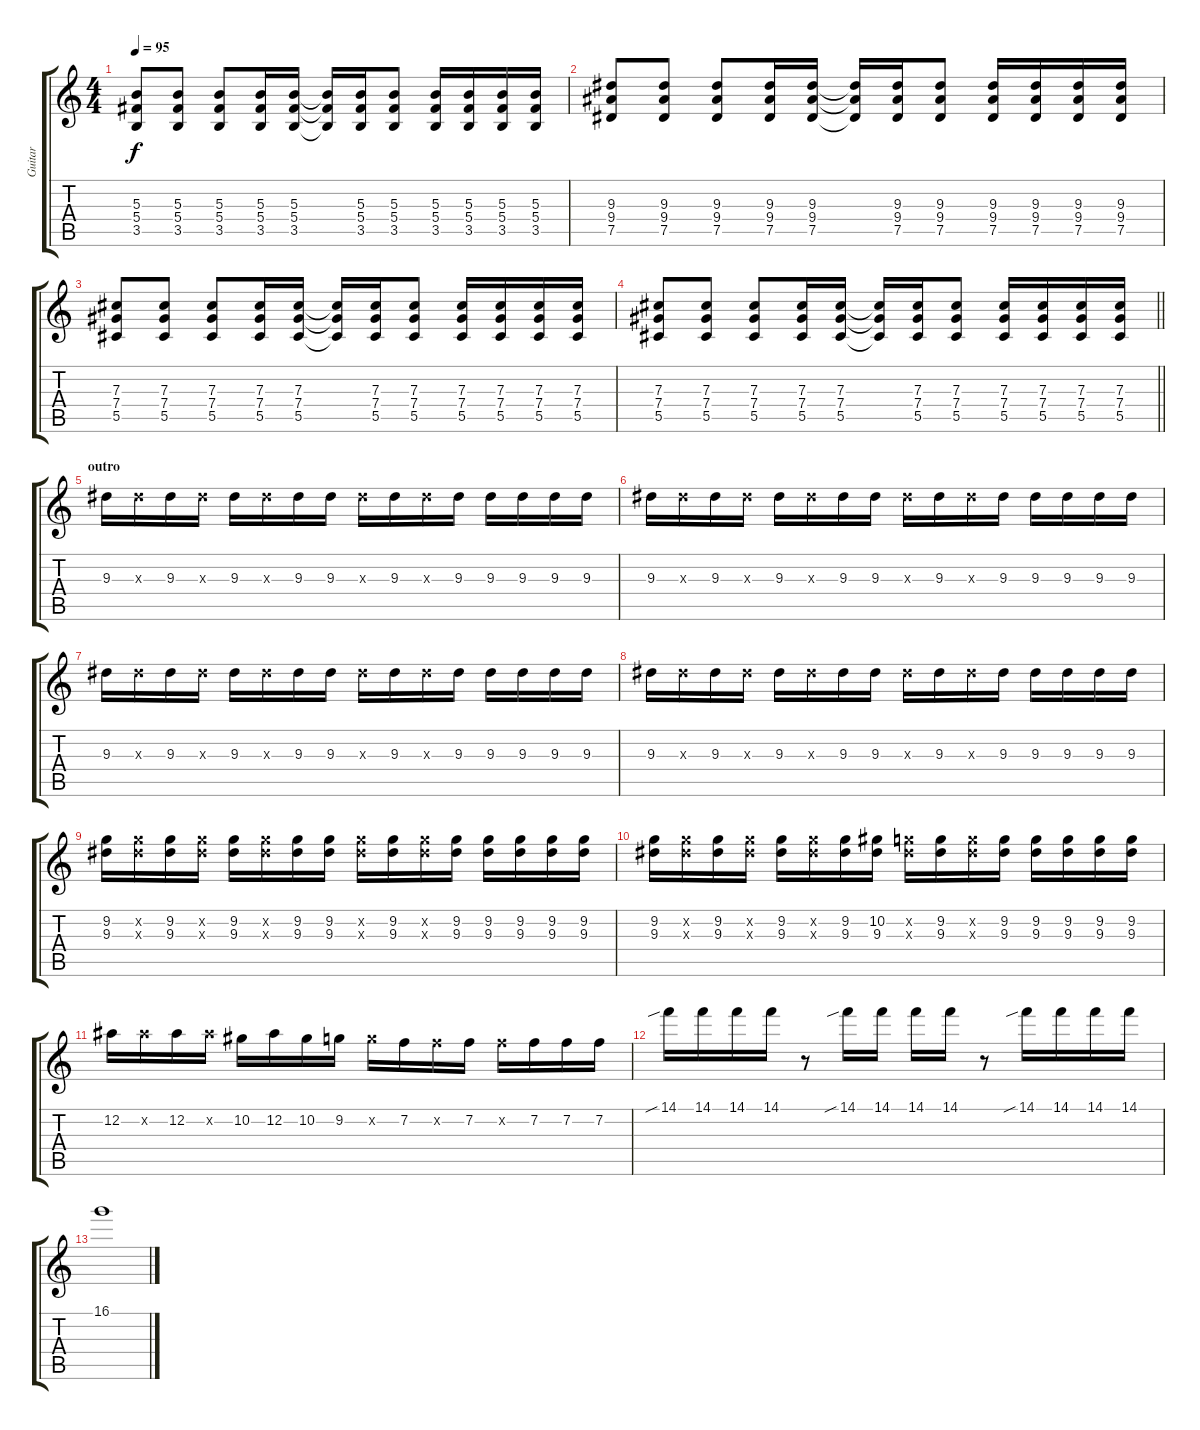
\track ("Guitar" "Guitar") {instrument acousticguitarsteel}
\staff {score tabs}
\tuning (Eb4 Bb3 Gb3 Db3 Ab2 Eb2) {hide}
\ts (4 4)
\tempo 95
\clef g2
\ks c
(5.3 5.4 3.5).8{dy f} (5.3 5.4 3.5).8 (5.3 5.4 3.5).8 (5.3 5.4 3.5).16 (5.3 5.4 3.5).16 (5.3{t} 5.4{t} 3.5{t}).16 (5.3 5.4 3.5).16 (5.3 5.4 3.5).8 (5.3 5.4 3.5).16 (5.3 5.4 3.5).16 (5.3 5.4 3.5).16 (5.3 5.4 3.5).16 |
(9.3 9.4 7.5).8 (9.3 9.4 7.5).8 (9.3 9.4 7.5).8 (9.3 9.4 7.5).16 (9.3 9.4 7.5).16 (9.3{t} 9.4{t} 7.5{t}).16 (9.3 9.4 7.5).16 (9.3 9.4 7.5).8 (9.3 9.4 7.5).16 (9.3 9.4 7.5).16 (9.3 9.4 7.5).16 (9.3 9.4 7.5).16 |
(7.3 7.4 5.5).8 (7.3 7.4 5.5).8 (7.3 7.4 5.5).8 (7.3 7.4 5.5).16 (7.3 7.4 5.5).16 (7.3{t} 7.4{t} 5.5{t}).16 (7.3 7.4 5.5).16 (7.3 7.4 5.5).8 (7.3 7.4 5.5).16 (7.3 7.4 5.5).16 (7.3 7.4 5.5).16 (7.3 7.4 5.5).16 |
\barLineRight lightlight
(7.3 7.4 5.5).8 (7.3 7.4 5.5).8 (7.3 7.4 5.5).8 (7.3 7.4 5.5).16 (7.3 7.4 5.5).16 (7.3{t} 7.4{t} 5.5{t}).16 (7.3 7.4 5.5).16 (7.3 7.4 5.5).8 (7.3 7.4 5.5).16 (7.3 7.4 5.5).16 (7.3 7.4 5.5).16 (7.3 7.4 5.5).16 |
\section ("" "outro")
9.3.16 9.3{x}.16 9.3.16 9.3{x}.16 9.3.16 9.3{x}.16 9.3.16 9.3.16 9.3{x}.16 9.3.16 9.3{x}.16 9.3.16 9.3.16 9.3.16 9.3.16 9.3.16 |
9.3.16 9.3{x}.16 9.3.16 9.3{x}.16 9.3.16 9.3{x}.16 9.3.16 9.3.16 9.3{x}.16 9.3.16 9.3{x}.16 9.3.16 9.3.16 9.3.16 9.3.16 9.3.16 |
9.3.16 9.3{x}.16 9.3.16 9.3{x}.16 9.3.16 9.3{x}.16 9.3.16 9.3.16 9.3{x}.16 9.3.16 9.3{x}.16 9.3.16 9.3.16 9.3.16 9.3.16 9.3.16 |
9.3.16 9.3{x}.16 9.3.16 9.3{x}.16 9.3.16 9.3{x}.16 9.3.16 9.3.16 9.3{x}.16 9.3.16 9.3{x}.16 9.3.16 9.3.16 9.3.16 9.3.16 9.3.16 |
(9.2 9.3).16 (9.2{x} 9.3{x}).16 (9.2 9.3).16 (9.2{x} 9.3{x}).16 (9.2 9.3).16 (9.2{x} 9.3{x}).16 (9.2 9.3).16 (9.2 9.3).16 (9.2{x} 9.3{x}).16 (9.2 9.3).16 (9.2{x} 9.3{x}).16 (9.2 9.3).16 (9.2 9.3).16 (9.2 9.3).16 (9.2 9.3).16 (9.2 9.3).16 |
(9.2 9.3).16 (9.2{x} 9.3{x}).16 (9.2 9.3).16 (9.2{x} 9.3{x}).16 (9.2 9.3).16 (9.2{x} 9.3{x}).16 (9.2 9.3).16 (10.2 9.3).16 (9.2{x} 9.3{x}).16 (9.2 9.3).16 (9.2{x} 9.3{x}).16 (9.2 9.3).16 (9.2 9.3).16 (9.2 9.3).16 (9.2 9.3).16 (9.2 9.3).16 |
12.2.16 12.2{x}.16 12.2.16 12.2{x}.16 10.2.16 12.2.16 10.2.16 9.2.16 9.2{x}.16 7.2.16 7.2{x}.16 7.2.16 7.2{x}.16 7.2.16 7.2.16 7.2.16 |
14.1{sib}.16 14.1.16 14.1.16 14.1.16 r.8 14.1{sib}.16 14.1.16 14.1.16 14.1.16 r.8 14.1{sib}.16 14.1.16 14.1.16 14.1.16 |
16.1.1
